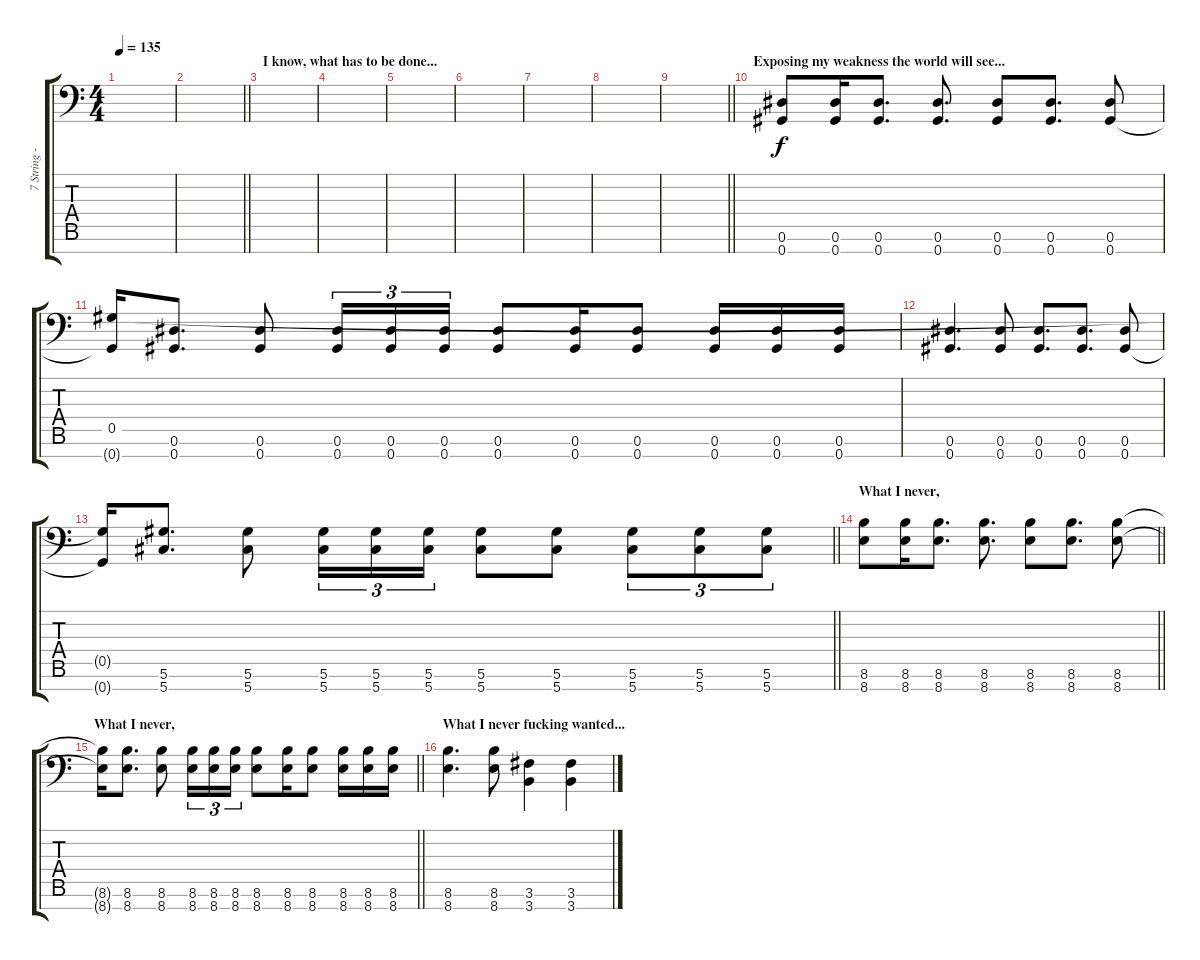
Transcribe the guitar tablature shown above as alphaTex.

\track ("7 String - Josh" "7 String -") {instrument distortionguitar}
\staff {score tabs}
\tuning (Eb4 Bb3 Gb3 Db3 Ab2 Eb2 Ab1) {hide}
\ts (4 4)
\tempo 135
\clef f4
\ks c
|
\barLineRight lightlight
|
\section ("" "I know, what has to be done...")
|
|
|
|
|
|
\barLineRight lightlight
|
\section ("" "Exposing my weakness the world will see...")
(0.6 0.7).8{volume 13} (0.6 0.7).16 (0.6 0.7).8{d} (0.6 0.7).8{d} (0.6 0.7).8 (0.6 0.7).8{d} (0.6 0.7).8 |
(0.5 0.7{t}).16 (0.6 0.7).8{d} (0.6 0.7).8 (0.6 0.7).16{tu (3 2)} (0.6 0.7).16{tu (3 2)} (0.6 0.7).16{tu (3 2)} (0.6 0.7).8 (0.6 0.7).16 (0.6 0.7).8 (0.6 0.7).16 (0.6 0.7).16 (0.6 0.7).16 |
(0.6 0.7).4{d} (0.6 0.7).8 (0.6 0.7).8{d} (0.6 0.7).8{d} (0.6 0.7).8 |
\barLineRight lightlight
(0.5{t} 0.7{t}).16 (5.6 5.7).8{d} (5.6 5.7).8 (5.6 5.7).16{tu (3 2)} (5.6 5.7).16{tu (3 2)} (5.6 5.7).16{tu (3 2)} (5.6 5.7).8 (5.6 5.7).8 (5.6 5.7).8{tu (3 2)} (5.6 5.7).8{tu (3 2)} (5.6 5.7).8{tu (3 2)} |
\section ("" "What I never,")
\barLineRight lightlight
(8.6 8.7).8{volume 13} (8.6 8.7).16 (8.6 8.7).8{d} (8.6 8.7).8{d} (8.6 8.7).8 (8.6 8.7).8{d} (8.6 8.7).8 |
\section ("" "What I never,")
\barLineRight lightlight
(8.6{t} 8.7{t}).16 (8.6 8.7).8{d} (8.6 8.7).8 (8.6 8.7).16{tu (3 2)} (8.6 8.7).16{tu (3 2)} (8.6 8.7).16{tu (3 2)} (8.6 8.7).8 (8.6 8.7).16 (8.6 8.7).8 (8.6 8.7).16 (8.6 8.7).16 (8.6 8.7).16 |
\section ("" "What I never fucking wanted...")
(8.6 8.7).4{d} (8.6 8.7).8 (3.6 3.7).4 (3.6 3.7).4
